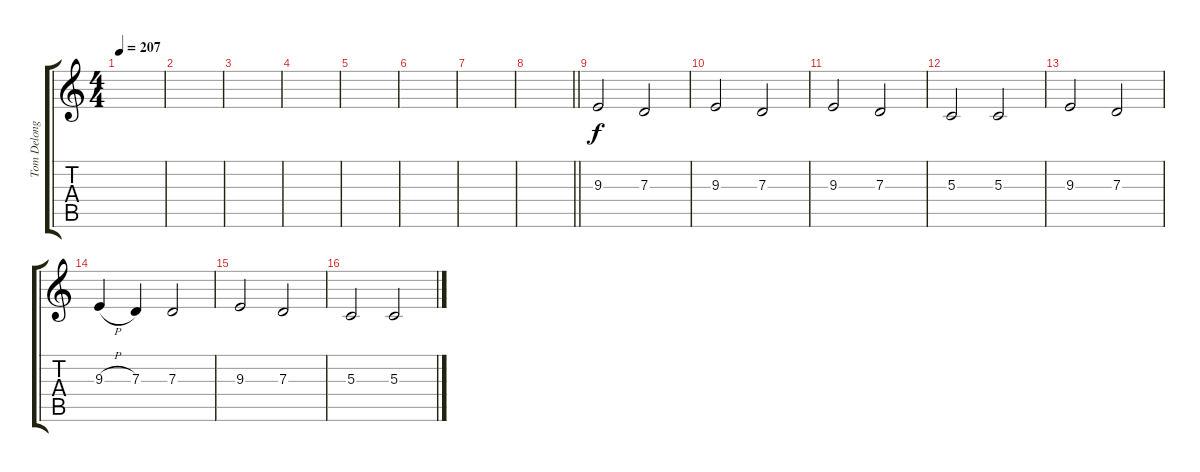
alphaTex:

\track ("Tom Delonge Vocal" "Tom Delong") {instrument lead8bassandlead}
\staff {score tabs}
\tuning (E4 B3 G3 D3 A2 E2) {hide}
\ts (4 4)
\tempo 207
\clef g2
\ks c
|
|
|
|
|
|
|
\barLineRight lightlight
|
9.3.2 7.3.2 |
9.3.2 7.3.2 |
9.3.2 7.3.2 |
5.3.2 5.3.2 |
9.3.2 7.3.2 |
9.3{h}.4 7.3.4 7.3.2 |
9.3.2 7.3.2 |
5.3.2 5.3.2
